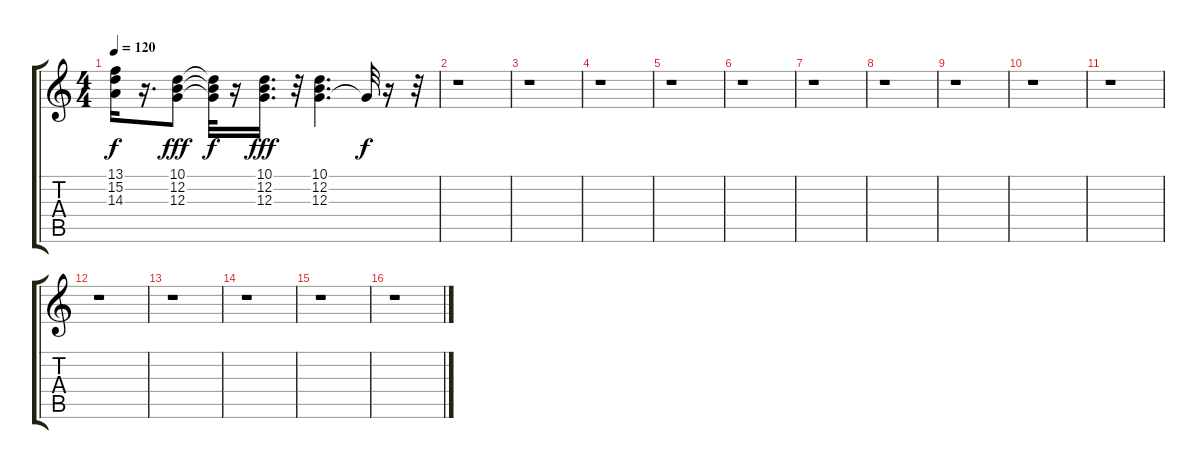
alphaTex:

\track "" {instrument drawbarorgan}
\staff {score tabs}
\tuning (E4 B3 G3 D3 A2 E2) {hide}
\ts (4 4)
\tempo 120
\clef g2
\ks c
(13.1{t} 15.2{t} 14.3{t}).16{dy f} r.16{d} (10.1 12.2 12.3).8{dy fff} (10.1{t} 12.2{t} 12.3{t}).32{dy f} r.16 (10.1 12.2 12.3).16{d dy fff} r.32 (10.1 12.2 12.3).4{d} 12.3{t}.32{dy f} r.16 r.32 |
r.1 |
r.1 |
r.1 |
r.1 |
r.1 |
r.1 |
r.1 |
r.1 |
r.1 |
r.1 |
r.1 |
r.1 |
r.1 |
r.1 |
r.1
